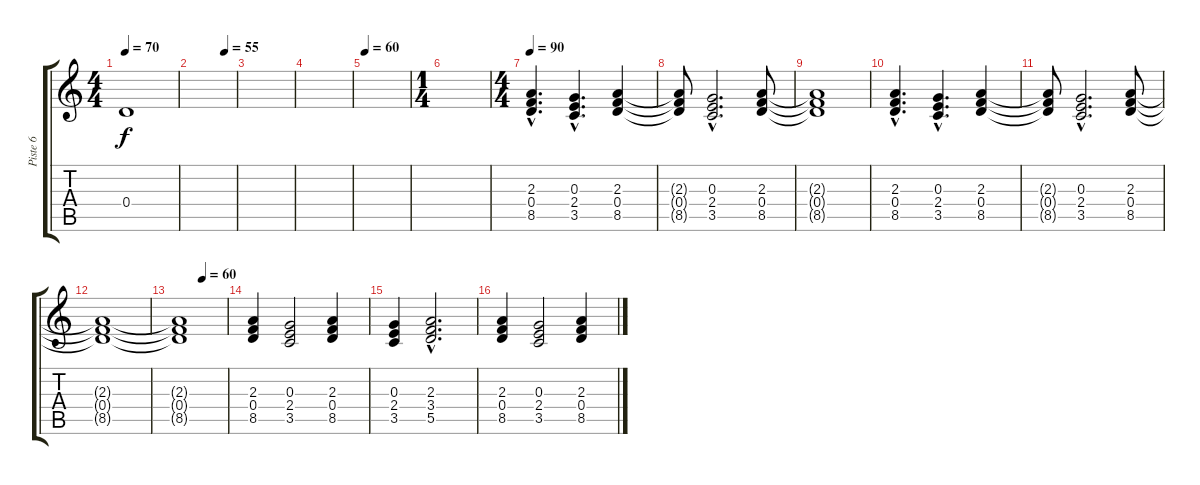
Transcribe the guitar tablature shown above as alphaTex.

\track ("Piste 6" "Piste 6") {instrument acousticguitarnylon}
\staff {score tabs}
\tuning (E4 B3 G3 D3 A2 E2) {hide}
\ts (4 4)
\tempo 70
\clef g2
\ks c
0.4{t}.1{dy f} |
\tempo (55 0.75)
|
|
|
\tempo 60
|
\ts (1 4)
|
\ts (4 4)
\tempo 90
(2.3{hac} 0.4{hac} 8.5{hac}).4{d} (0.3{hac} 2.4{hac} 3.5{hac}).4{d} (2.3 0.4 8.5).4 |
(2.3{t} 0.4{t} 8.5{t}).8 (0.3{hac} 2.4{hac} 3.5{hac}).2{d} (2.3 0.4 8.5).8 |
(2.3{t} 0.4{t} 8.5{t}).1 |
(2.3{hac} 0.4{hac} 8.5{hac}).4{d} (0.3{hac} 2.4{hac} 3.5{hac}).4{d} (2.3 0.4 8.5).4 |
(2.3{t} 0.4{t} 8.5{t}).8 (0.3{hac} 2.4{hac} 3.5{hac}).2{d} (2.3 0.4 8.5).8 |
(2.3{t} 0.4{t} 8.5{t}).1 |
\tempo (60 0.5)
(2.3{t} 0.4{t} 8.5{t}).1 |
(2.3 0.4 8.5).4 (0.3 2.4 3.5).2 (2.3 0.4 8.5).4 |
(0.3 2.4 3.5).4 (2.3{hac} 3.4{hac} 5.5{hac}).2{d} |
(2.3 0.4 8.5).4 (0.3 2.4 3.5).2 (2.3 0.4 8.5).4
